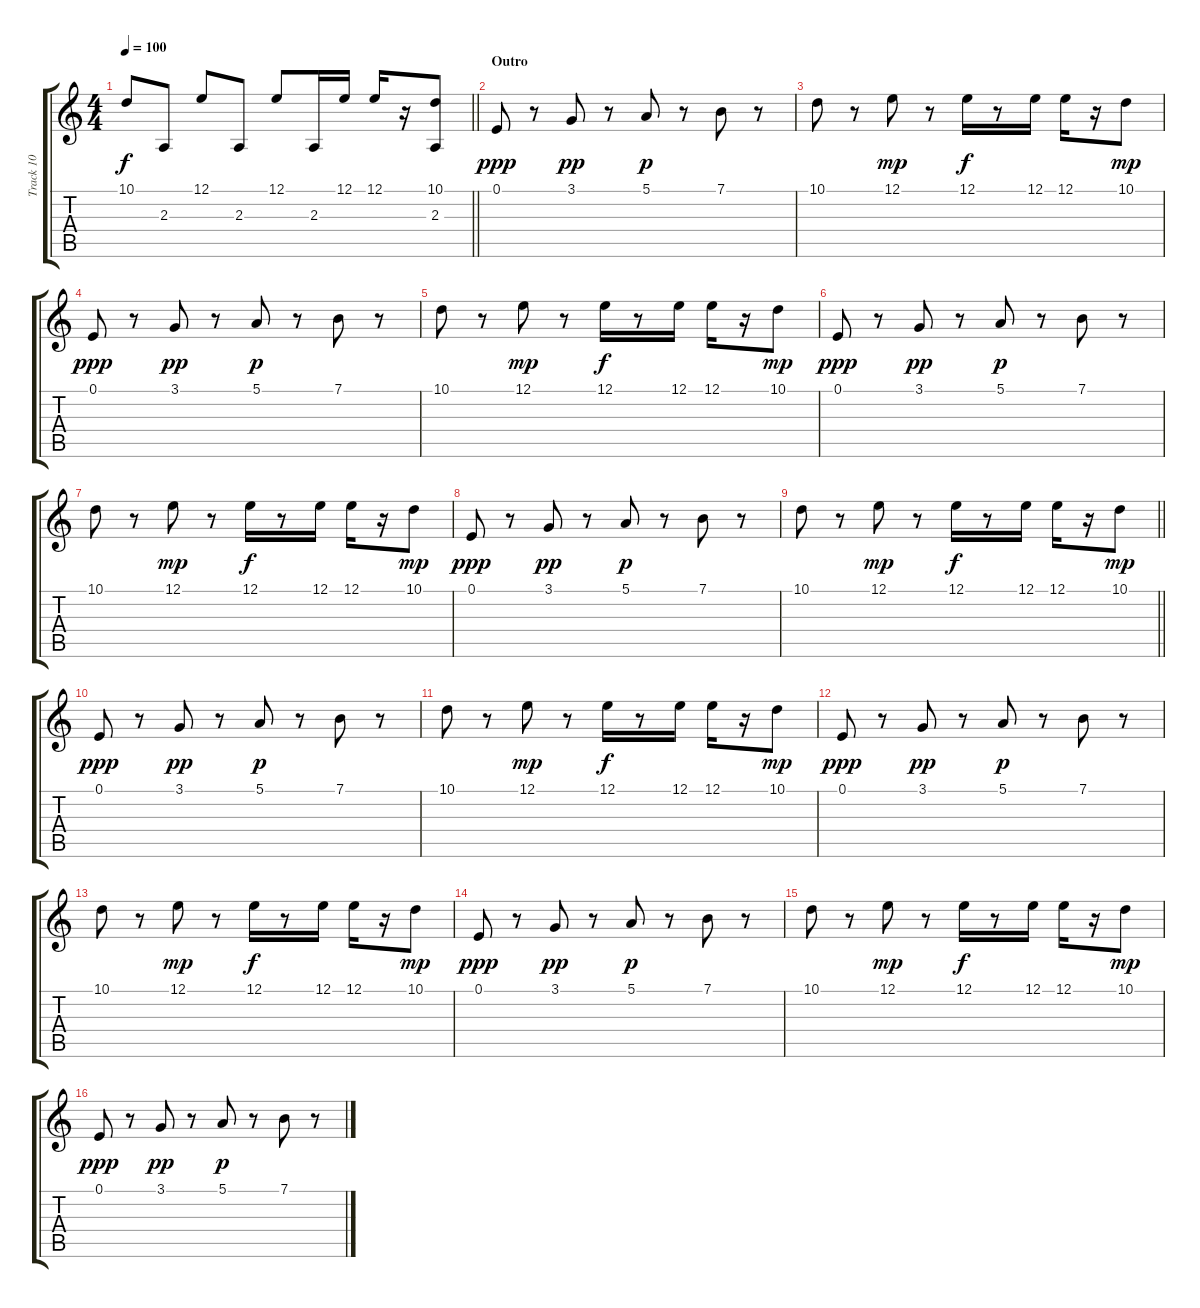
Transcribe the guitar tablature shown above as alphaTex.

\track ("Track 10" "Track 10") {instrument lead8bassandlead}
\staff {score tabs}
\tuning (E4 B3 G3 D3 A2 E2) {hide}
\ts (4 4)
\tempo 100
\clef g2
\barLineRight lightlight
\ks c
10.1.8{dy f} 2.3.8 12.1.8 2.3.8 12.1.8 2.3.16 12.1.16 12.1.16 r.16 (10.1 2.3).8 |
\section ("" "Outro")
0.1.8{dy ppp} r.8 3.1.8{dy pp} r.8 5.1.8{dy p} r.8 7.1.8 r.8 |
10.1.8 r.8 12.1.8{dy mp} r.8 12.1.16{dy f} r.8 12.1.16 12.1.16 r.16 10.1.8{dy mp} |
0.1.8{dy ppp} r.8 3.1.8{dy pp} r.8 5.1.8{dy p} r.8 7.1.8 r.8 |
10.1.8 r.8 12.1.8{dy mp} r.8 12.1.16{dy f} r.8 12.1.16 12.1.16 r.16 10.1.8{dy mp} |
0.1.8{dy ppp} r.8 3.1.8{dy pp} r.8 5.1.8{dy p} r.8 7.1.8 r.8 |
10.1.8 r.8 12.1.8{dy mp} r.8 12.1.16{dy f} r.8 12.1.16 12.1.16 r.16 10.1.8{dy mp} |
0.1.8{dy ppp} r.8 3.1.8{dy pp} r.8 5.1.8{dy p} r.8 7.1.8 r.8 |
\barLineRight lightlight
10.1.8 r.8 12.1.8{dy mp} r.8 12.1.16{dy f} r.8 12.1.16 12.1.16 r.16 10.1.8{dy mp} |
0.1.8{dy ppp} r.8 3.1.8{dy pp} r.8 5.1.8{dy p} r.8 7.1.8 r.8 |
10.1.8 r.8 12.1.8{dy mp} r.8 12.1.16{dy f} r.8 12.1.16 12.1.16 r.16 10.1.8{dy mp} |
0.1.8{dy ppp} r.8 3.1.8{dy pp} r.8 5.1.8{dy p} r.8 7.1.8 r.8 |
10.1.8 r.8 12.1.8{dy mp} r.8 12.1.16{dy f} r.8 12.1.16 12.1.16 r.16 10.1.8{dy mp} |
0.1.8{dy ppp} r.8 3.1.8{dy pp} r.8 5.1.8{dy p} r.8 7.1.8 r.8 |
10.1.8 r.8 12.1.8{dy mp} r.8 12.1.16{dy f} r.8 12.1.16 12.1.16 r.16 10.1.8{dy mp} |
0.1.8{dy ppp} r.8 3.1.8{dy pp} r.8 5.1.8{dy p} r.8 7.1.8 r.8
